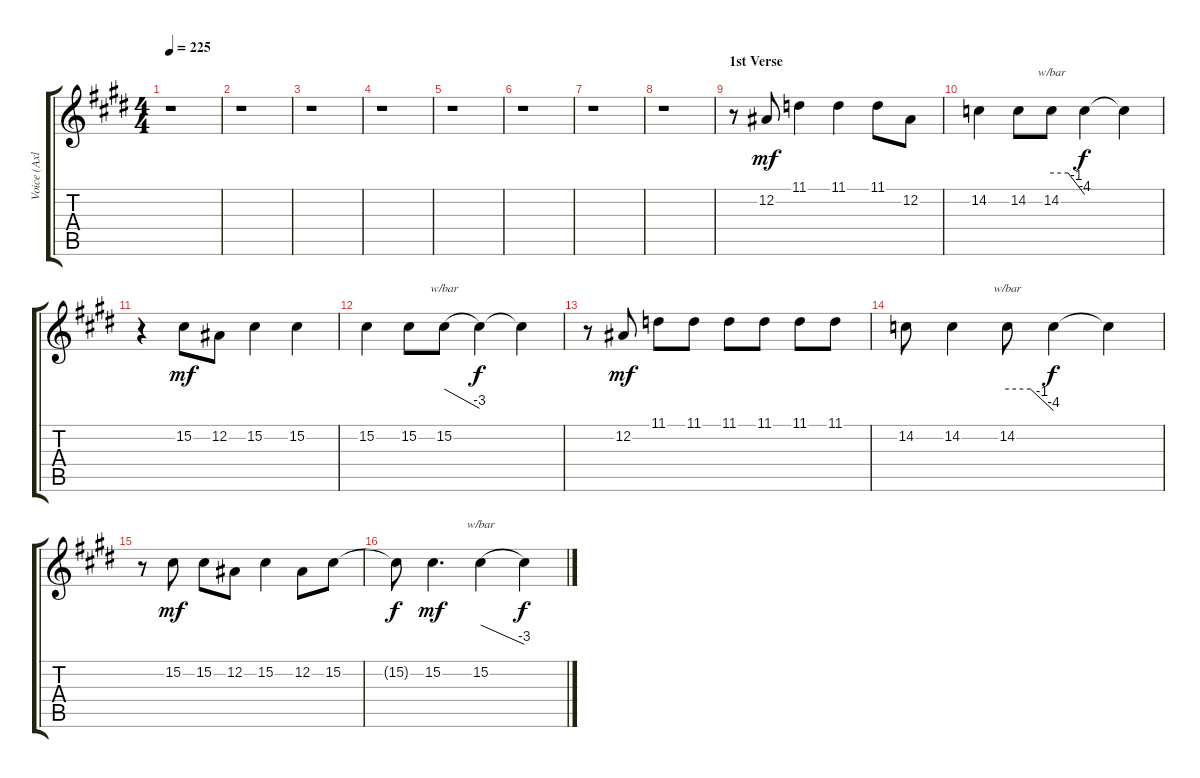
\track ("Voice (Axl)" "Voice (Axl") {instrument lead2sawtooth}
\staff {score tabs}
\tuning (Eb4 Bb3 Gb3 Db3 Ab2 Eb2) {hide}
\ts (4 4)
\tempo 225
\clef g2
\ks e
r.1{dy mf} |
r.1 |
r.1 |
r.1 |
r.1 |
r.1 |
r.1 |
r.1 |
\section ("" "1st Verse")
r.8 12.2.8 11.1.4 11.1.4 11.1.8 12.2.8 |
14.2.4 14.2.8 14.2.8{tbe (custom default 0 0 30 0 45 -4 60 -16)} 14.2{t}.4{dy f} 14.2{t}.4 |
r.4 15.2.8{dy mf} 12.2.8 15.2.4 15.2.4 |
15.2.4 15.2.8 15.2.8{tbe (dive default 0 0 60 -12)} 15.2{t}.4{dy f} 15.2{t}.4 |
r.8 12.2.8{dy mf} 11.1.8 11.1.8 11.1.8 11.1.8 11.1.8 11.1.8 |
14.2.8 14.2.4 14.2.8{tbe (custom default 0 0 30 0 45 -4 60 -16)} 14.2{t}.4{dy f} 14.2{t}.4 |
r.8 15.2.8{dy mf} 15.2.8 12.2.8 15.2.4 12.2.8 15.2.8 |
15.2{t}.8{dy f} 15.2.4{d dy mf} 15.2.4{tbe (dive default 0 0 60 -12)} 15.2{t}.4{dy f}
